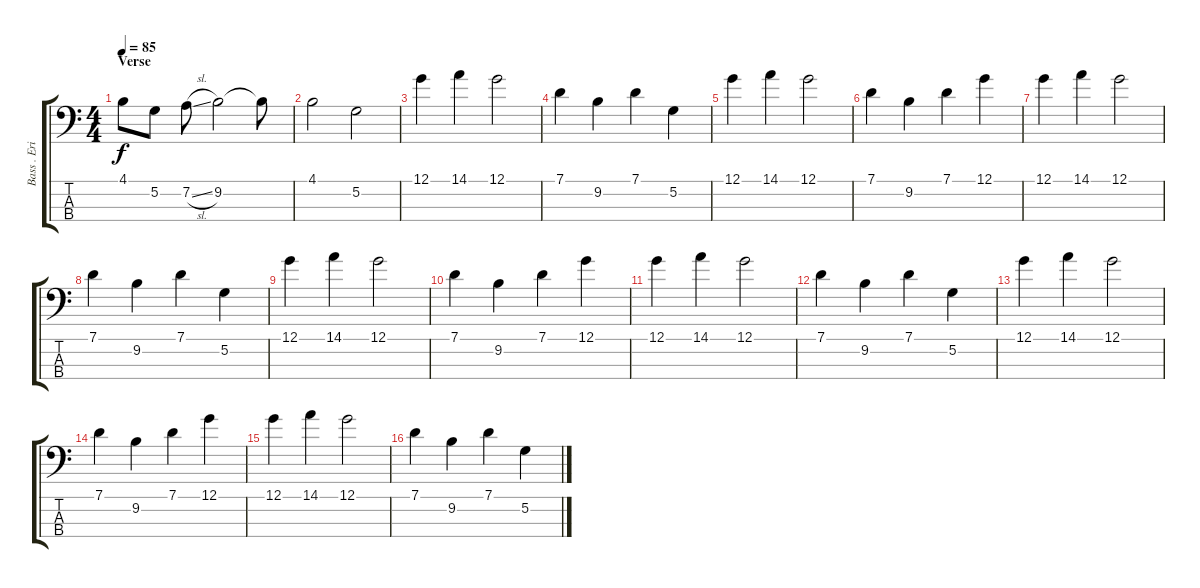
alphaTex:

\track ("Bass . Eric Judy" "Bass . Eri") {instrument electricbassfinger}
\staff {score tabs}
\tuning (G2 D2 A1 E1) {hide}
\ts (4 4)
\section ("" "Verse")
\tempo 85
\clef f4
\ks c
4.1.8{dy f} 5.2.8 7.2{sl}.8 9.2.2 9.2{t}.8 |
4.1.2 5.2.2 |
12.1.4 14.1.4 12.1.2 |
7.1.4 9.2.4 7.1.4 5.2.4 |
12.1.4 14.1.4 12.1.2 |
7.1.4 9.2.4 7.1.4 12.1.4 |
12.1.4 14.1.4 12.1.2 |
7.1.4 9.2.4 7.1.4 5.2.4 |
12.1.4 14.1.4 12.1.2 |
7.1.4 9.2.4 7.1.4 12.1.4 |
12.1.4 14.1.4 12.1.2 |
7.1.4 9.2.4 7.1.4 5.2.4 |
12.1.4 14.1.4 12.1.2 |
7.1.4 9.2.4 7.1.4 12.1.4 |
12.1.4 14.1.4 12.1.2 |
7.1.4 9.2.4 7.1.4 5.2.4
